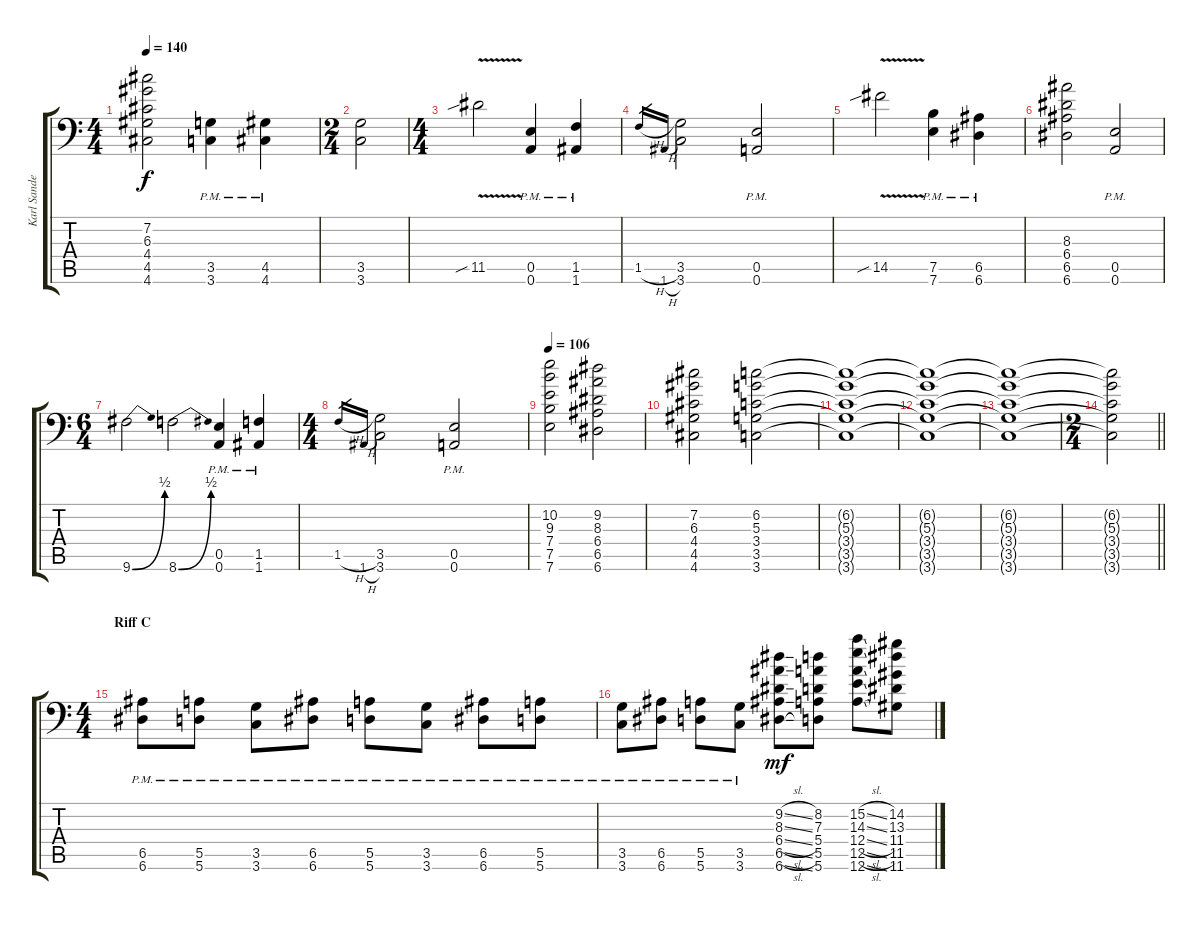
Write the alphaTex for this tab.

\track ("Karl Sanders" "Karl Sande") {instrument overdrivenguitar}
\staff {score tabs}
\tuning (B3 Gb3 D3 A2 E2 A1) {hide}
\ts (4 4)
\tempo 140
\clef f4
\ks c
(7.2 6.3 4.4 4.5 4.6).2{dy f} (3.5{pm} 3.6{pm}).4 (4.5{pm} 4.6{pm}).4 |
\ts (2 4)
(3.5 3.6).2 |
\ts (4 4)
11.5{v sib}.2 (0.5{pm} 0.6{pm}).4 (1.5{pm} 1.6{pm}).4 |
1.5{h}.16{gr} 1.6{h}.16{gr} (3.5 3.6).2 (0.5{pm} 0.6{pm}).2 |
14.5{v sib}.2 (7.5{pm} 7.6{pm}).4 (6.5{pm} 6.6{pm}).4 |
(8.3 6.4 6.5 6.6).2 (0.5{pm} 0.6{pm}).2 |
\ts (6 4)
9.6{be (bend 0 0 60 2)}.2 8.6{be (bend 0 0 60 2)}.2 (0.5{pm} 0.6{pm}).4 (1.5{pm} 1.6{pm}).4 |
\ts (4 4)
1.5{h}.16{gr} 1.6{h}.16{gr} (3.5 3.6).2 (0.5{pm} 0.6{pm}).2 |
\tempo 106
(10.2 9.3 7.4 7.5 7.6).2 (9.2 8.3 6.4 6.5 6.6).2 |
(7.2 6.3 4.4 4.5 4.6).2 (6.2 5.3 3.4 3.5 3.6).2 |
(6.2{t} 5.3{t} 3.4{t} 3.5{t} 3.6{t}).1 |
(6.2{t} 5.3{t} 3.4{t} 3.5{t} 3.6{t}).1 |
(6.2{t} 5.3{t} 3.4{t} 3.5{t} 3.6{t}).1 |
\ts (2 4)
\barLineRight lightlight
(6.2{t} 5.3{t} 3.4{t} 3.5{t} 3.6{t}).2 |
\ts (4 4)
\section ("" "Riff C")
(6.5{pm} 6.6{pm}).8 (5.5{pm} 5.6{pm}).8 (3.5{pm} 3.6{pm}).8 (6.5{pm} 6.6{pm}).8 (5.5{pm} 5.6{pm}).8 (3.5{pm} 3.6{pm}).8 (6.5{pm} 6.6{pm}).8 (5.5{pm} 5.6{pm}).8 |
(3.5{pm} 3.6{pm}).8 (6.5{pm} 6.6{pm}).8 (5.5{pm} 5.6{pm}).8 (3.5{pm} 3.6{pm}).8 (9.2{sl} 8.3{sl} 6.4{sl} 6.5{sl} 6.6{sl}).8{dy mf} (8.2 7.3 5.4 5.5 5.6).8 (15.2{sl} 14.3{sl} 12.4{sl} 12.5{sl} 12.6{sl}).8 (14.2 13.3 11.4 11.5 11.6).8
